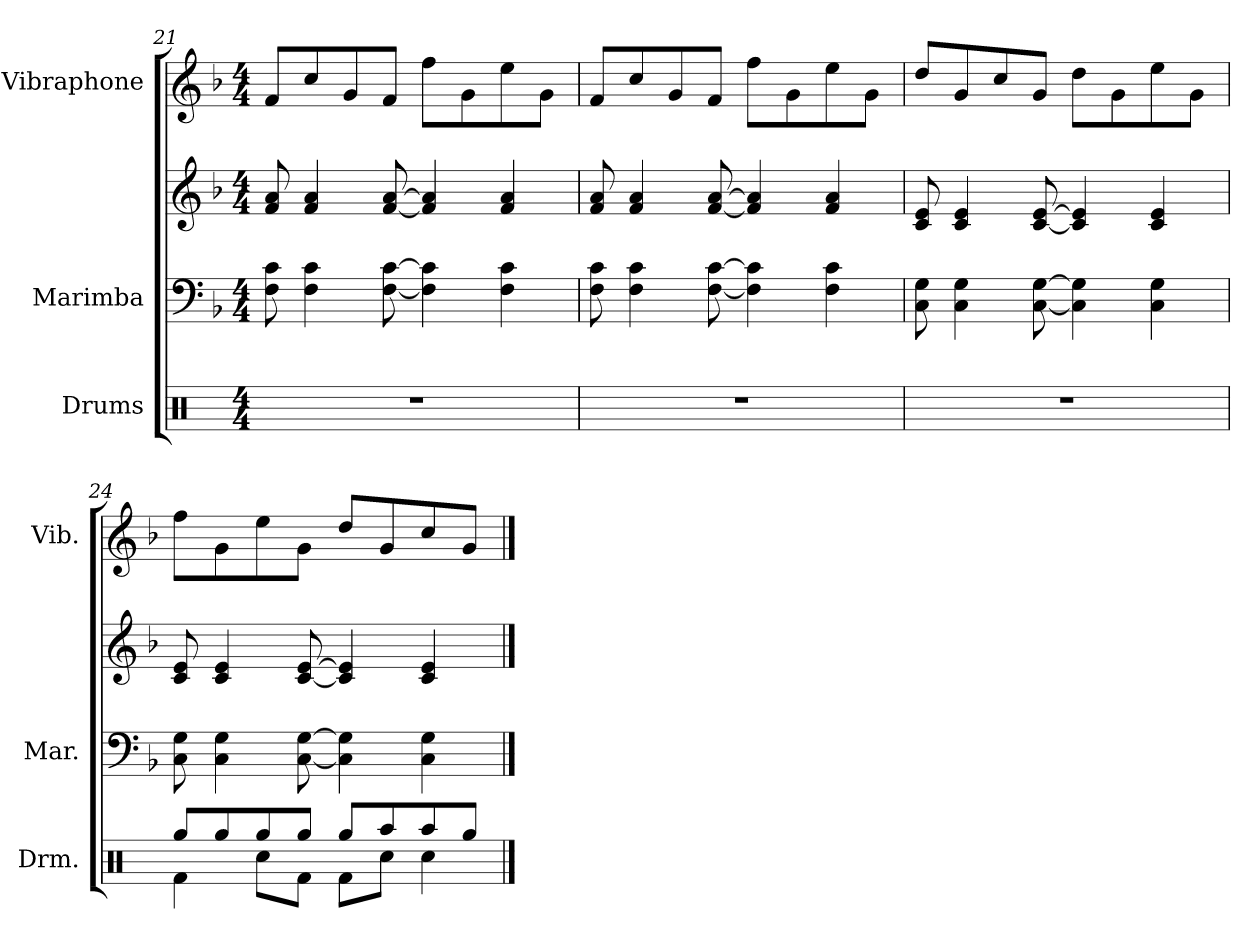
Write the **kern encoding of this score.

**kern	**kern	**kern	**kern
*part3	*part2	*part2	*part1
*staff4	*staff3	*staff2	*staff1
*I"Drums	*I"Marimba	*	*I"Vibraphone
*I'Drm.	*I'Mar.	*	*I'Vib.
*clefX	*clefF4	*clefG2	*clefG2
*k[]	*k[b-]	*k[b-]	*k[b-]
*	*F:	*F:	*F:
*M4/4	*M4/4	*M4/4	*M4/4
=21	=21	=21	=21
1r	8F\ 8c\	8f/ 8a/	8f/L
.	4F\ 4c\	4f/ 4a/	8cc/
.	.	.	8g/
.	[8F\ [8c\	[8f/ [8a/	8f/J
.	4F\] 4c\]	4f/] 4a/]	8ff\L
.	.	.	8g\
.	4F\ 4c\	4f/ 4a/	8ee\
.	.	.	8g\J
=22	=22	=22	=22
1r	8F\ 8c\	8f/ 8a/	8f/L
.	4F\ 4c\	4f/ 4a/	8cc/
.	.	.	8g/
.	[8F\ [8c\	[8f/ [8a/	8f/J
.	4F\] 4c\]	4f/] 4a/]	8ff\L
.	.	.	8g\
.	4F\ 4c\	4f/ 4a/	8ee\
.	.	.	8g\J
!!LO:PB:g=z
=23	=23	=23	=23
1r	8C\ 8G\	8c/ 8e/	8dd/L
.	4C\ 4G\	4c/ 4e/	8g/
.	.	.	8cc/
.	[8C\ [8G\	[8c/ [8e/	8g/J
.	4C\] 4G\]	4c/] 4e/]	8dd\L
.	.	.	8g\
.	4C\ 4G\	4c/ 4e/	8ee\
.	.	.	8g\J
=24	=24	=24	=24
*^	*	*	*
8Rgg/L	4Rf\	8C\ 8G\	8c/ 8e/	8ff\L
8Rgg/	.	4C\ 4G\	4c/ 4e/	8g\
8Rgg/	8Rcc\L	.	.	8ee\
8Rgg/J	8Rf\J	[8C\ [8G\	[8c/ [8e/	8g\J
8Rgg/L	8Rf\L	4C\] 4G\]	4c/] 4e/]	8dd/L
8Raa/	8Rcc\J	.	.	8g/
8Raa/	4Rcc\	4C\ 4G\	4c/ 4e/	8cc/
8Rgg/J	.	.	.	8g/J
*v	*v	*	*	*
==	==	==	==
*-	*-	*-	*-
